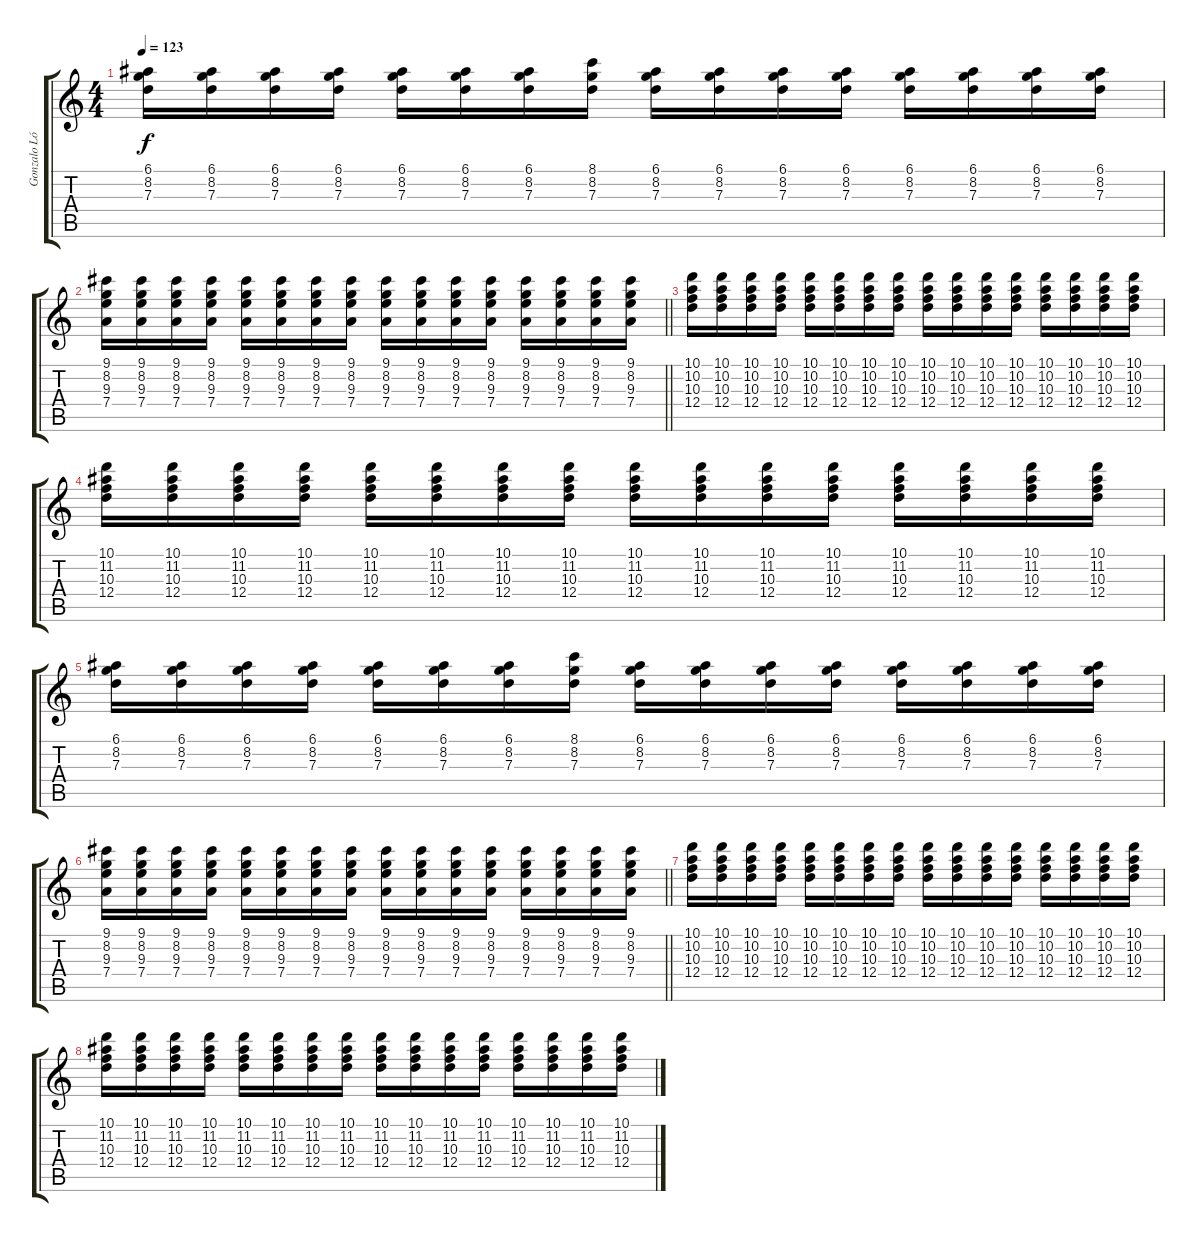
\track ("Gonzalo López" "Gonzalo Ló") {instrument electricguitarclean}
\staff {score tabs}
\tuning (E4 B3 G3 D3 A2 E2) {hide}
\ts (4 4)
\tempo 123
\clef g2
\ks c
(6.1 8.2 7.3).16{dy f} (6.1 8.2 7.3).16 (6.1 8.2 7.3).16 (6.1 8.2 7.3).16 (6.1 8.2 7.3).16 (6.1 8.2 7.3).16 (6.1 8.2 7.3).16 (8.1 8.2 7.3).16 (6.1 8.2 7.3).16 (6.1 8.2 7.3).16 (6.1 8.2 7.3).16 (6.1 8.2 7.3).16 (6.1 8.2 7.3).16 (6.1 8.2 7.3).16 (6.1 8.2 7.3).16 (6.1 8.2 7.3).16 |
\barLineRight lightlight
(9.1 8.2 9.3 7.4).16 (9.1 8.2 9.3 7.4).16 (9.1 8.2 9.3 7.4).16 (9.1 8.2 9.3 7.4).16 (9.1 8.2 9.3 7.4).16 (9.1 8.2 9.3 7.4).16 (9.1 8.2 9.3 7.4).16 (9.1 8.2 9.3 7.4).16 (9.1 8.2 9.3 7.4).16 (9.1 8.2 9.3 7.4).16 (9.1 8.2 9.3 7.4).16 (9.1 8.2 9.3 7.4).16 (9.1 8.2 9.3 7.4).16 (9.1 8.2 9.3 7.4).16 (9.1 8.2 9.3 7.4).16 (9.1 8.2 9.3 7.4).16 |
(10.1 10.2 10.3 12.4).16 (10.1 10.2 10.3 12.4).16 (10.1 10.2 10.3 12.4).16 (10.1 10.2 10.3 12.4).16 (10.1 10.2 10.3 12.4).16 (10.1 10.2 10.3 12.4).16 (10.1 10.2 10.3 12.4).16 (10.1 10.2 10.3 12.4).16 (10.1 10.2 10.3 12.4).16 (10.1 10.2 10.3 12.4).16 (10.1 10.2 10.3 12.4).16 (10.1 10.2 10.3 12.4).16 (10.1 10.2 10.3 12.4).16 (10.1 10.2 10.3 12.4).16 (10.1 10.2 10.3 12.4).16 (10.1 10.2 10.3 12.4).16 |
(10.1 11.2 10.3 12.4).16 (10.1 11.2 10.3 12.4).16 (10.1 11.2 10.3 12.4).16 (10.1 11.2 10.3 12.4).16 (10.1 11.2 10.3 12.4).16 (10.1 11.2 10.3 12.4).16 (10.1 11.2 10.3 12.4).16 (10.1 11.2 10.3 12.4).16 (10.1 11.2 10.3 12.4).16 (10.1 11.2 10.3 12.4).16 (10.1 11.2 10.3 12.4).16 (10.1 11.2 10.3 12.4).16 (10.1 11.2 10.3 12.4).16 (10.1 11.2 10.3 12.4).16 (10.1 11.2 10.3 12.4).16 (10.1 11.2 10.3 12.4).16 |
(6.1 8.2 7.3).16 (6.1 8.2 7.3).16 (6.1 8.2 7.3).16 (6.1 8.2 7.3).16 (6.1 8.2 7.3).16 (6.1 8.2 7.3).16 (6.1 8.2 7.3).16 (8.1 8.2 7.3).16 (6.1 8.2 7.3).16 (6.1 8.2 7.3).16 (6.1 8.2 7.3).16 (6.1 8.2 7.3).16 (6.1 8.2 7.3).16 (6.1 8.2 7.3).16 (6.1 8.2 7.3).16 (6.1 8.2 7.3).16 |
\barLineRight lightlight
(9.1 8.2 9.3 7.4).16 (9.1 8.2 9.3 7.4).16 (9.1 8.2 9.3 7.4).16 (9.1 8.2 9.3 7.4).16 (9.1 8.2 9.3 7.4).16 (9.1 8.2 9.3 7.4).16 (9.1 8.2 9.3 7.4).16 (9.1 8.2 9.3 7.4).16 (9.1 8.2 9.3 7.4).16 (9.1 8.2 9.3 7.4).16 (9.1 8.2 9.3 7.4).16 (9.1 8.2 9.3 7.4).16 (9.1 8.2 9.3 7.4).16 (9.1 8.2 9.3 7.4).16 (9.1 8.2 9.3 7.4).16 (9.1 8.2 9.3 7.4).16 |
(10.1 10.2 10.3 12.4).16 (10.1 10.2 10.3 12.4).16 (10.1 10.2 10.3 12.4).16 (10.1 10.2 10.3 12.4).16 (10.1 10.2 10.3 12.4).16 (10.1 10.2 10.3 12.4).16 (10.1 10.2 10.3 12.4).16 (10.1 10.2 10.3 12.4).16 (10.1 10.2 10.3 12.4).16 (10.1 10.2 10.3 12.4).16 (10.1 10.2 10.3 12.4).16 (10.1 10.2 10.3 12.4).16 (10.1 10.2 10.3 12.4).16 (10.1 10.2 10.3 12.4).16 (10.1 10.2 10.3 12.4).16 (10.1 10.2 10.3 12.4).16 |
(10.1 11.2 10.3 12.4).16 (10.1 11.2 10.3 12.4).16 (10.1 11.2 10.3 12.4).16 (10.1 11.2 10.3 12.4).16 (10.1 11.2 10.3 12.4).16 (10.1 11.2 10.3 12.4).16 (10.1 11.2 10.3 12.4).16 (10.1 11.2 10.3 12.4).16 (10.1 11.2 10.3 12.4).16 (10.1 11.2 10.3 12.4).16 (10.1 11.2 10.3 12.4).16 (10.1 11.2 10.3 12.4).16 (10.1 11.2 10.3 12.4).16 (10.1 11.2 10.3 12.4).16 (10.1 11.2 10.3 12.4).16 (10.1 11.2 10.3 12.4).16
